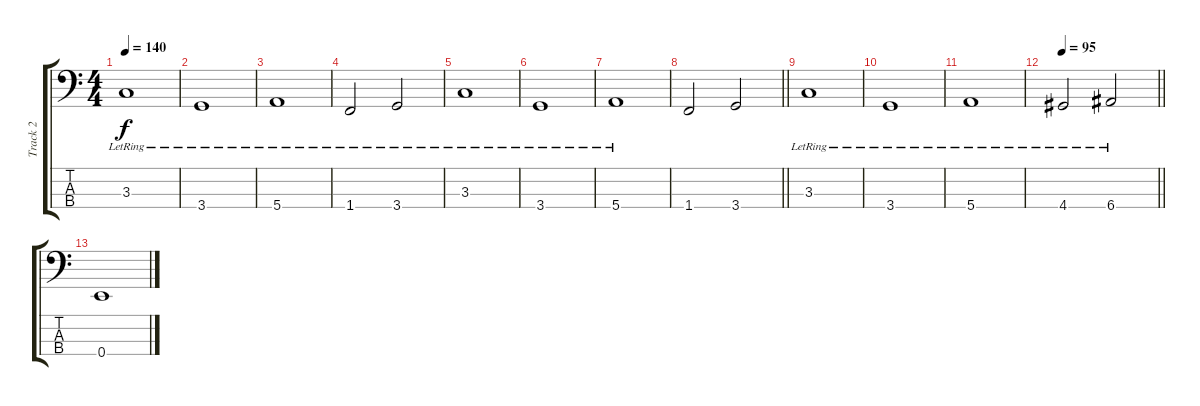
\track ("Track 2" "Track 2") {instrument electricbassfinger}
\staff {score tabs}
\tuning (G2 D2 A1 E1) {hide}
\ts (4 4)
\tempo 140
\clef f4
\ks c
3.3{lr}.1{dy f} |
3.4{lr}.1 |
5.4{lr}.1 |
1.4{lr}.2 3.4{lr}.2 |
3.3{lr}.1 |
3.4{lr}.1 |
5.4{lr}.1 |
\barLineRight lightlight
1.4.2 3.4.2 |
3.3{lr}.1 |
3.4{lr}.1 |
5.4{lr}.1 |
\tempo 95
\barLineRight lightlight
4.4{lr}.2 6.4{lr}.2 |
0.4.1
